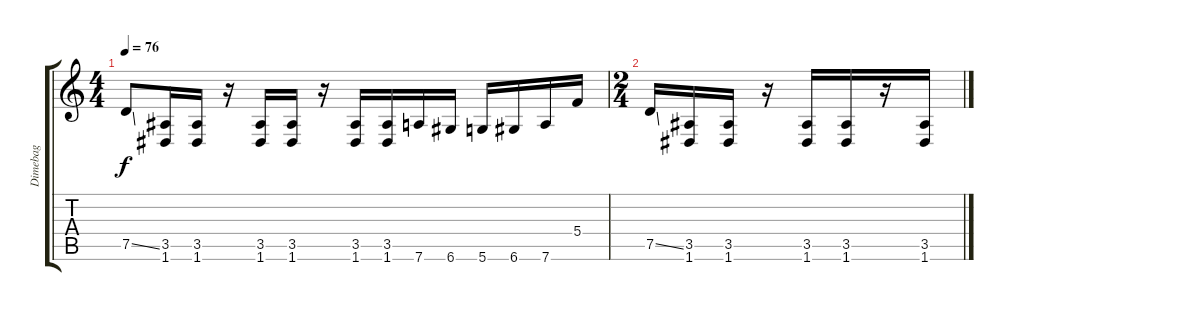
\track ("Dimebag" "Dimebag") {instrument distortionguitar}
\staff {score tabs}
\tuning (D4 A3 F3 C3 G2 D2) {hide}
\ts (4 4)
\tempo 76
\clef g2
\ks c
7.5{ss}.8{dy f} (3.5 1.6).16 (3.5 1.6).16 r.16 (3.5 1.6).16 (3.5 1.6).16 r.16 (3.5 1.6).16 (3.5 1.6).16 7.6.16 6.6.16 5.6.16 6.6.16 7.6.16 5.4.16 |
\ts (2 4)
7.5{ss}.16 (3.5 1.6).16 (3.5 1.6).16 r.16 (3.5 1.6).16 (3.5 1.6).16 r.16 (3.5 1.6).16
